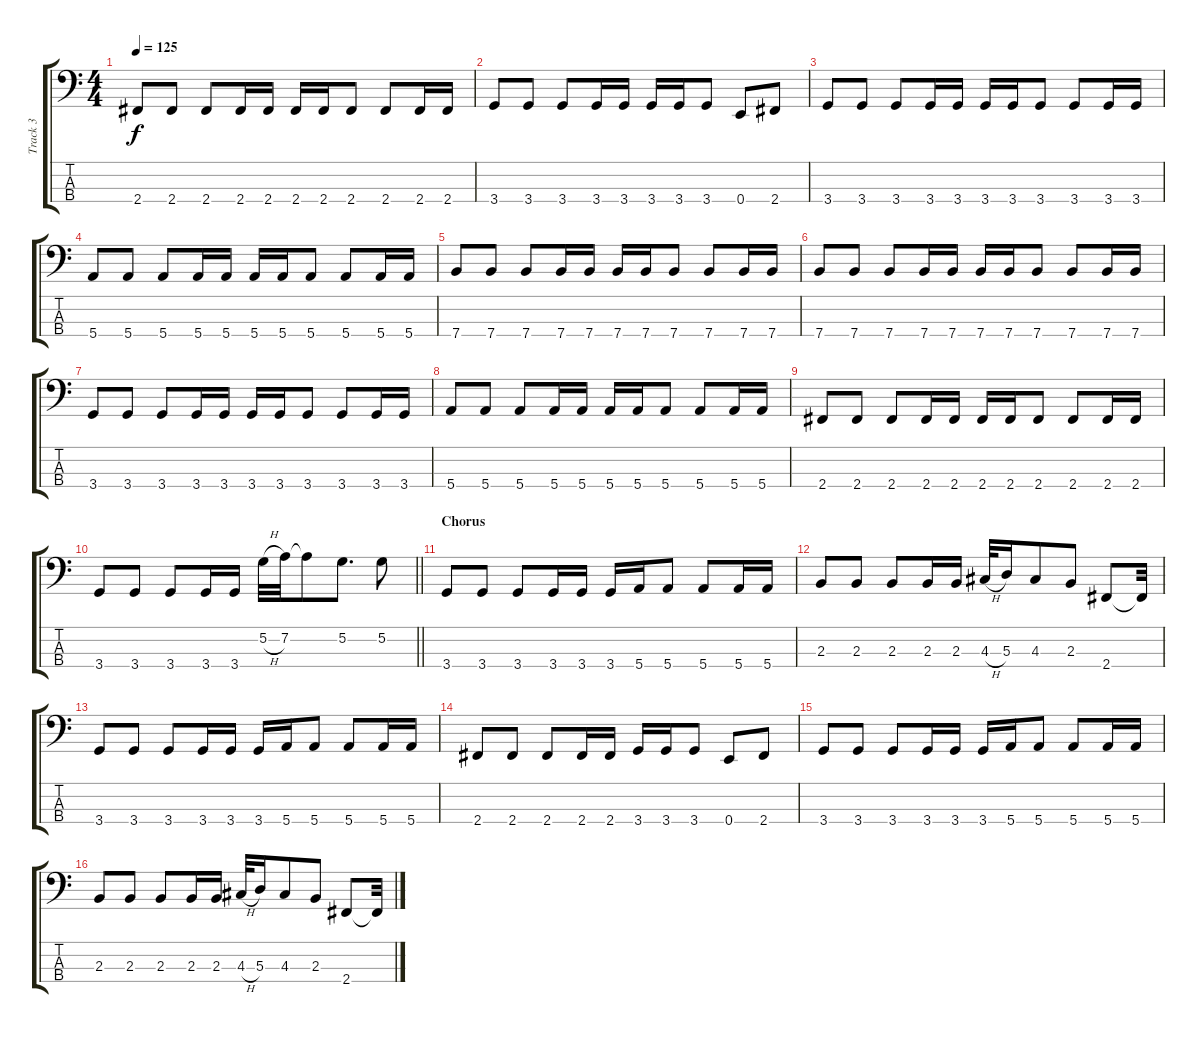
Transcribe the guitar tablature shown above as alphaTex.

\track ("Track 3" "Track 3") {instrument electricbasspick}
\staff {score tabs}
\tuning (G2 D2 A1 E1) {hide}
\ts (4 4)
\tempo 125
\clef f4
\ks c
2.4.8{dy f} 2.4.8 2.4.8 2.4.16 2.4.16 2.4.16 2.4.16 2.4.8 2.4.8 2.4.16 2.4.16 |
3.4.8 3.4.8 3.4.8 3.4.16 3.4.16 3.4.16 3.4.16 3.4.8 0.4.8 2.4.8 |
3.4.8 3.4.8 3.4.8 3.4.16 3.4.16 3.4.16 3.4.16 3.4.8 3.4.8 3.4.16 3.4.16 |
5.4.8 5.4.8 5.4.8 5.4.16 5.4.16 5.4.16 5.4.16 5.4.8 5.4.8 5.4.16 5.4.16 |
7.4.8 7.4.8 7.4.8 7.4.16 7.4.16 7.4.16 7.4.16 7.4.8 7.4.8 7.4.16 7.4.16 |
7.4.8 7.4.8 7.4.8 7.4.16 7.4.16 7.4.16 7.4.16 7.4.8 7.4.8 7.4.16 7.4.16 |
3.4.8 3.4.8 3.4.8 3.4.16 3.4.16 3.4.16 3.4.16 3.4.8 3.4.8 3.4.16 3.4.16 |
5.4.8 5.4.8 5.4.8 5.4.16 5.4.16 5.4.16 5.4.16 5.4.8 5.4.8 5.4.16 5.4.16 |
2.4.8 2.4.8 2.4.8 2.4.16 2.4.16 2.4.16 2.4.16 2.4.8 2.4.8 2.4.16 2.4.16 |
\barLineRight lightlight
3.4.8 3.4.8 3.4.8 3.4.16 3.4.16 5.2{h}.32 7.2.32 7.2{t}.8 5.2.8{d} 5.2.8 |
\section ("" "Chorus")
3.4.8 3.4.8 3.4.8 3.4.16 3.4.16 3.4.16 5.4.16 5.4.8 5.4.8 5.4.16 5.4.16 |
2.3.8 2.3.8 2.3.8 2.3.16 2.3.16 4.3{h}.32 5.3.16 4.3.8 2.3.8 2.4.8 2.4{t}.32 |
3.4.8 3.4.8 3.4.8 3.4.16 3.4.16 3.4.16 5.4.16 5.4.8 5.4.8 5.4.16 5.4.16 |
2.4.8 2.4.8 2.4.8 2.4.16 2.4.16 3.4.16 3.4.16 3.4.8 0.4.8 2.4.8 |
3.4.8 3.4.8 3.4.8 3.4.16 3.4.16 3.4.16 5.4.16 5.4.8 5.4.8 5.4.16 5.4.16 |
2.3.8 2.3.8 2.3.8 2.3.16 2.3.16 4.3{h}.32 5.3.16 4.3.8 2.3.8 2.4.8 2.4{t}.32
